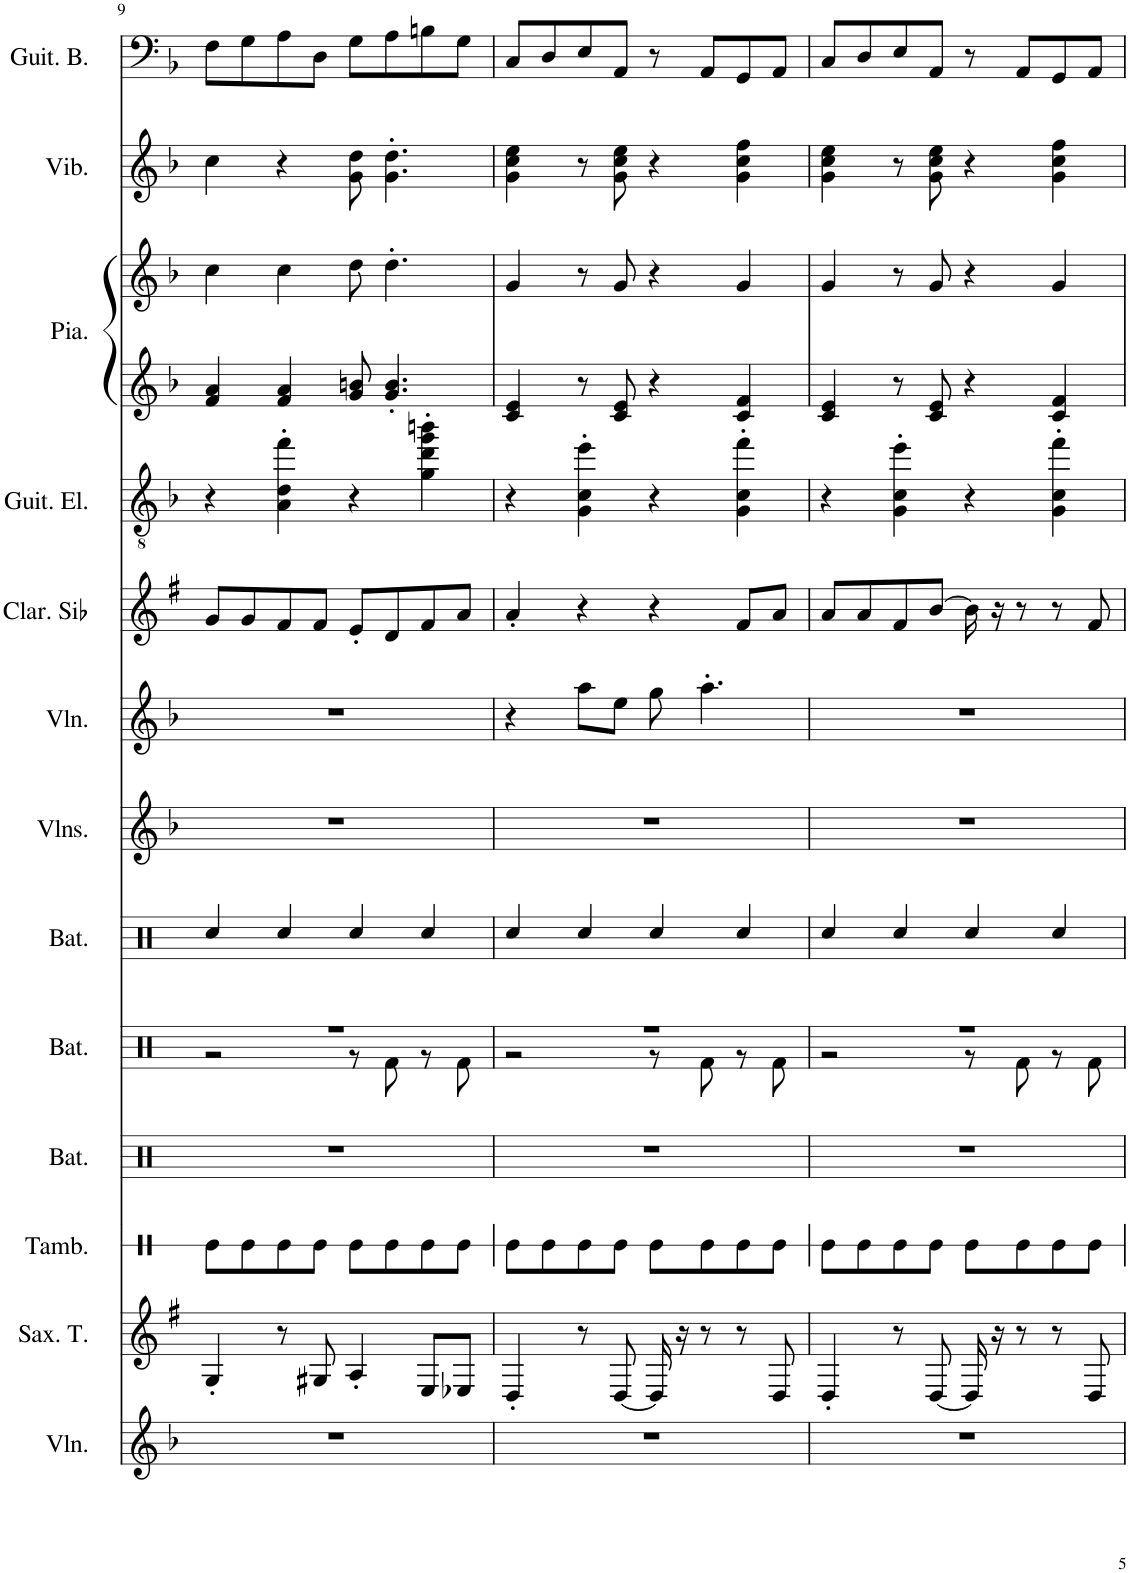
**kern	**kern	**kern	**kern	**kern	**kern	**kern	**kern	**kern	**kern	**kern	**kern	**kern	**kern
*part13	*part12	*part11	*part10	*part9	*part8	*part7	*part6	*part5	*part4	*part3	*part3	*part2	*part1
*staff14	*staff13	*staff12	*staff11	*staff10	*staff9	*staff8	*staff7	*staff6	*staff5	*staff4	*staff3	*staff2	*staff1
*I"Violon, Violin	*I"Saxophone Ténor, Tenor Sax	*I"Tambourin	*I"Batterie	*I"Batterie, Drums	*I"Batterie	*I"Violons, String Ensemble 1	*I"Violon, Pad 2 (warm)	*I"Clarinette en Sib	*I"Guitare électrique, Electric Guitar (clean)	*I"Piano, Acoustic Grand Piano	*	*I"Vibraphone, Vibraphone	*I"Guitare Basse, Electric Bass (pick)
*I'Vln.	*I'Sax. T.	*I'Tamb.	*I'Bat.	*I'Bat.	*I'Bat.	*I'Vlns.	*I'Vln.	*I'Clar. Sib	*I'Guit. El.	*I'Pia.	*	*I'Vib.	*I'Guit. B.
!!LO:PB:g=z
*clefG2	*clefG2	*clefX	*clefX	*clefX	*clefX	*clefG2	*clefG2	*clefG2	*clefGv2	*clefG2	*clefF4	*clefG2	*clefF4
*	*Trd8c14	*	*	*	*	*	*	*Trd1c2	*	*	*	*	*Trd7c12
*k[b-]	*k[f#]	*k[]	*k[]	*k[]	*k[]	*k[b-]	*k[b-]	*k[f#]	*k[b-]	*k[b-]	*k[b-]	*k[b-]	*k[b-]
*M4/4	*M4/4	*M4/4	*M4/4	*M4/4	*M4/4	*M4/4	*M4/4	*M4/4	*M4/4	*M4/4	*M4/4	*M4/4	*M4/4
=9	=9	=9	=9	=9	=9	=9	=9	=9	=9	=9	=9	=9	=9
*	*	*	*	*^	*	*	*	*	*	*	*	*	*
1r	4G'/	8Re\L	1r	1r	2r	4Rcc/	1r	1r	8g/L	4r	4f/ 4a/	4cc\	4cc\	8F\L
.	.	8Re\	.	.	.	.	.	.	8g/	.	.	.	.	8G\
.	8r	8Re\	.	.	.	4Rcc/	.	.	8f#/	4A\' 4d\' 4ff\'	4f/ 4a/	4cc\	4r	8A\
.	8G#X/	8Re\J	.	.	.	.	.	.	8f#/J	.	.	.	.	8D\J
.	4A'/	8Re\L	.	.	8r	4Rcc/	.	.	8e'/L	4r	8g/ 8bn/	8dd\	8g\ 8dd\	8G\L
.	.	8Re\	.	.	8Rf\	.	.	.	8d/	.	4.g/' 4.b/'	4.dd'\	4.g\' 4.dd\'	8A\
.	8E/L	8Re\	.	.	8r	4Rcc/	.	.	8f#/	4g\' 4dd\' 4gg\' 4bbn\'	.	.	.	8Bn\
.	8E-X/J	8Re\J	.	.	8Rf\	.	.	.	8a/J	.	.	.	.	8G\J
=10	=10	=10	=10	=10	=10	=10	=10	=10	=10	=10	=10	=10	=10	=10
1r	4D'/	8Re\L	1r	1r	2r	4Rcc/	1r	4r	4a'/	4r	4c/ 4e/	4g/	4g\ 4cc\ 4ee\	8C/L
.	.	8Re\	.	.	.	.	.	.	.	.	.	.	.	8D/
.	8r	8Re\	.	.	.	4Rcc/	.	8aa\L	4r	4G\' 4c\' 4ee\'	8r	8r	8r	8E/
.	[8D/	8Re\J	.	.	.	.	.	8ee\J	.	.	8c/ 8e/	8g/	8g\ 8cc\ 8ee\	8AA/J
.	16D/]	8Re\L	.	.	8r	4Rcc/	.	8gg\	4r	4r	4r	4r	4r	8r
.	16r	.	.	.	.	.	.	.	.	.	.	.	.	.
.	8r	8Re\	.	.	8Rf\	.	.	4.aa'\	.	.	.	.	.	8AA/L
.	8r	8Re\	.	.	8r	4Rcc/	.	.	8f#/L	4G\' 4c\' 4ff\'	4c/ 4f/	4g/	4g\ 4cc\ 4ff\	8GG/
.	8D/	8Re\J	.	.	8Rf\	.	.	.	8a/J	.	.	.	.	8AA/J
=11	=11	=11	=11	=11	=11	=11	=11	=11	=11	=11	=11	=11	=11	=11
1r	4D'/	8Re\L	1r	1r	2r	4Rcc/	1r	1r	8a/L	4r	4c/ 4e/	4g/	4g\ 4cc\ 4ee\	8C/L
.	.	8Re\	.	.	.	.	.	.	8a/	.	.	.	.	8D/
.	8r	8Re\	.	.	.	4Rcc/	.	.	8f#/	4G\' 4c\' 4ee\'	8r	8r	8r	8E/
.	[8D/	8Re\J	.	.	.	.	.	.	[8b/J	.	8c/ 8e/	8g/	8g\ 8cc\ 8ee\	8AA/J
.	16D/]	8Re\L	.	.	8r	4Rcc/	.	.	16b\]	4r	4r	4r	4r	8r
.	16r	.	.	.	.	.	.	.	16r	.	.	.	.	.
.	8r	8Re\	.	.	8Rf\	.	.	.	8r	.	.	.	.	8AA/L
.	8r	8Re\	.	.	8r	4Rcc/	.	.	8r	4G\' 4c\' 4ff\'	4c/ 4f/	4g/	4g\ 4cc\ 4ff\	8GG/
.	8D/	8Re\J	.	.	8Rf\	.	.	.	8f#/	.	.	.	.	8AA/J
*	*	*	*	*v	*v	*	*	*	*	*	*	*	*	*
=	=	=	=	=	=	=	=	=	=	=	=	=	=
*-	*-	*-	*-	*-	*-	*-	*-	*-	*-	*-	*-	*-	*-
